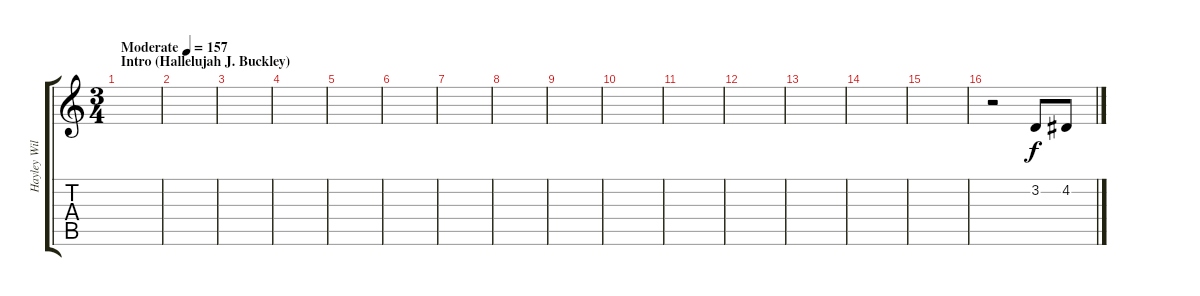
\track ("Hayley Williams | Vocal" "Hayley Wil") {instrument clarinet}
\staff {score tabs}
\tuning (E4 B3 G3 D3 A2 E2) {hide}
\ts (3 4)
\section ("" "Intro (Hallelujah J. Buckley)")
\tempo (157 "Moderate")
\tempo 106
\tempo (157 "Moderate")
\clef g2
\ks c
|
|
|
|
|
|
|
|
|
|
|
|
|
|
|
r.2 3.2.8 4.2.8
